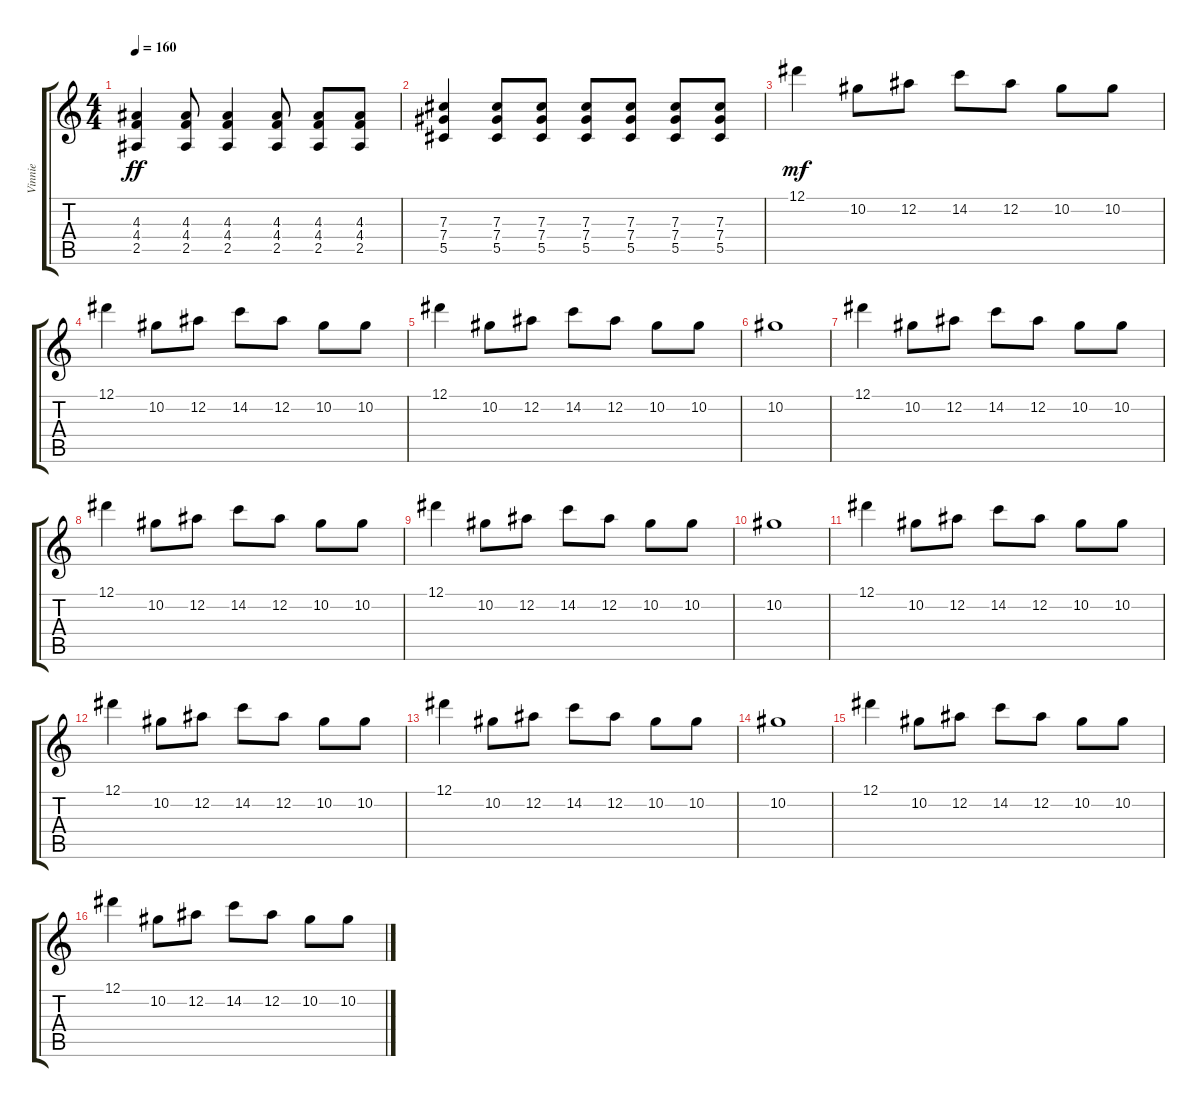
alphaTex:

\track ("Vinnie" "Vinnie") {instrument distortionguitar}
\staff {score tabs}
\tuning (Eb4 Bb3 Gb3 Db3 Ab2 Eb2) {hide}
\ts (4 4)
\tempo 160
\clef g2
\ks c
(4.3 4.4 2.5).4{dy ff} (4.3 4.4 2.5).8 (4.3 4.4 2.5).4 (4.3 4.4 2.5).8 (4.3 4.4 2.5).8 (4.3 4.4 2.5).8 |
(7.3 7.4 5.5).4 (7.3 7.4 5.5).8 (7.3 7.4 5.5).8 (7.3 7.4 5.5).8 (7.3 7.4 5.5).8 (7.3 7.4 5.5).8 (7.3 7.4 5.5).8 |
12.1.4{dy mf} 10.2.8 12.2.8 14.2.8 12.2.8 10.2.8 10.2.8 |
12.1.4 10.2.8 12.2.8 14.2.8 12.2.8 10.2.8 10.2.8 |
12.1.4 10.2.8 12.2.8 14.2.8 12.2.8 10.2.8 10.2.8 |
10.2.1 |
12.1.4 10.2.8 12.2.8 14.2.8 12.2.8 10.2.8 10.2.8 |
12.1.4 10.2.8 12.2.8 14.2.8 12.2.8 10.2.8 10.2.8 |
12.1.4 10.2.8 12.2.8 14.2.8 12.2.8 10.2.8 10.2.8 |
10.2.1 |
12.1.4 10.2.8 12.2.8 14.2.8 12.2.8 10.2.8 10.2.8 |
12.1.4 10.2.8 12.2.8 14.2.8 12.2.8 10.2.8 10.2.8 |
12.1.4 10.2.8 12.2.8 14.2.8 12.2.8 10.2.8 10.2.8 |
10.2.1 |
12.1.4 10.2.8 12.2.8 14.2.8 12.2.8 10.2.8 10.2.8 |
12.1.4 10.2.8 12.2.8 14.2.8 12.2.8 10.2.8 10.2.8
